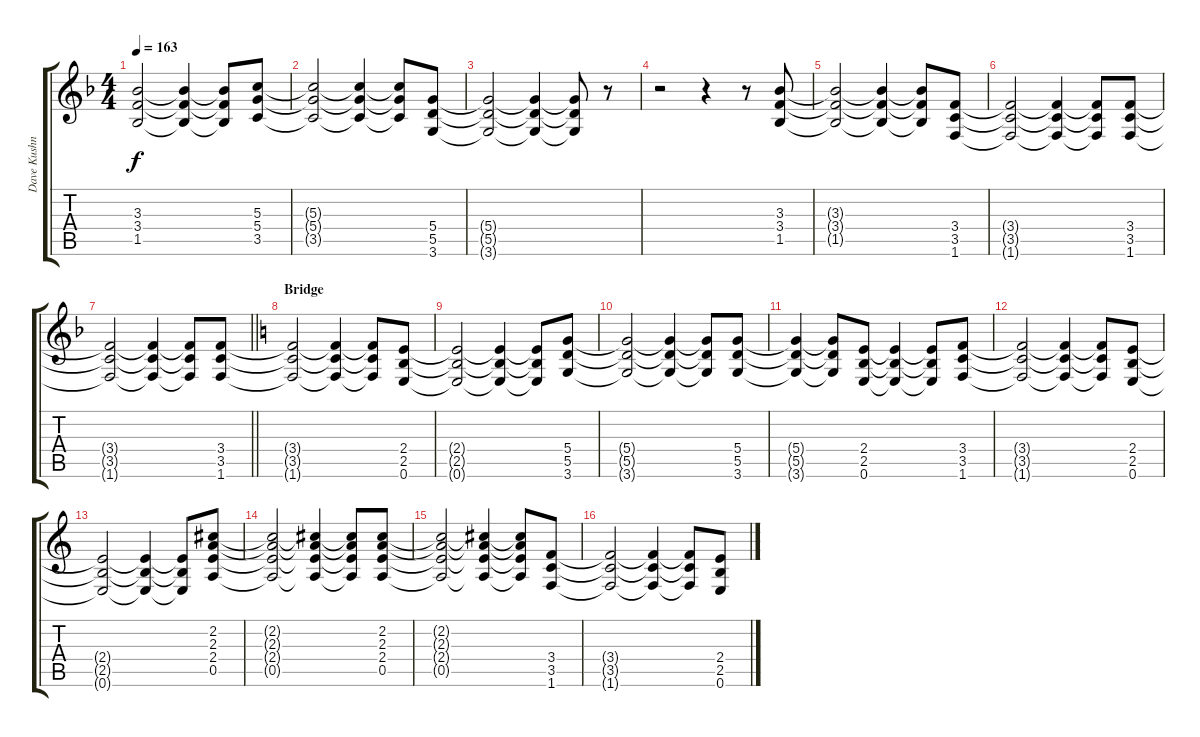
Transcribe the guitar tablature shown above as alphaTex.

\track ("Dave Kushner" "Dave Kushn") {instrument overdrivenguitar}
\staff {score tabs}
\tuning (E4 B3 G3 D3 A2 E2) {hide}
\ts (4 4)
\tempo 163
\clef g2
\ks f
(3.3{t} 3.4{t} 1.5{t}).2{dy f} (3.3{t} 3.4{t} 1.5{t}).4 (3.3{t} 3.4{t} 1.5{t}).8 (5.3 5.4 3.5).8 |
(5.3{t} 5.4{t} 3.5{t}).2 (5.3{t} 5.4{t} 3.5{t}).4 (5.3{t} 5.4{t} 3.5{t}).8 (5.4 5.5 3.6).8 |
(5.4{t} 5.5{t} 3.6{t}).2 (5.4{t} 5.5{t} 3.6{t}).4 (5.4{t} 5.5{t} 3.6{t}).8 r.8 |
r.2 r.4 r.8 (3.3 3.4 1.5).8 |
(3.3{t} 3.4{t} 1.5{t}).2 (3.3{t} 3.4{t} 1.5{t}).4 (3.3{t} 3.4{t} 1.5{t}).8 (3.4 3.5 1.6).8 |
(3.4{t} 3.5{t} 1.6{t}).2 (3.4{t} 3.5{t} 1.6{t}).4 (3.4{t} 3.5{t} 1.6{t}).8 (3.4 3.5 1.6).8 |
\barLineRight lightlight
(3.4{t} 3.5{t} 1.6{t}).2 (3.4{t} 3.5{t} 1.6{t}).4 (3.4{t} 3.5{t} 1.6{t}).8 (3.4 3.5 1.6).8 |
\section ("" "Bridge")
\ks c
(3.4{t} 3.5{t} 1.6{t}).2 (3.4{t} 3.5{t} 1.6{t}).4 (3.4{t} 3.5{t} 1.6{t}).8 (2.4 2.5 0.6).8 |
(2.4{t} 2.5{t} 0.6{t}).2 (2.4{t} 2.5{t} 0.6{t}).4 (2.4{t} 2.5{t} 0.6{t}).8 (5.4 5.5 3.6).8 |
(5.4{t} 5.5{t} 3.6{t}).2 (5.4{t} 5.5{t} 3.6{t}).4 (5.4{t} 5.5{t} 3.6{t}).8 (5.4 5.5 3.6).8 |
(5.4{t} 5.5{t} 3.6{t}).4 (5.4{t} 5.5{t} 3.6{t}).8 (2.4 2.5 0.6).8 (2.4{t} 2.5{t} 0.6{t}).4 (2.4{t} 2.5{t} 0.6{t}).8 (3.4 3.5 1.6).8 |
(3.4{t} 3.5{t} 1.6{t}).2 (3.4{t} 3.5{t} 1.6{t}).4 (3.4{t} 3.5{t} 1.6{t}).8 (2.4 2.5 0.6).8 |
(2.4{t} 2.5{t} 0.6{t}).2 (2.4{t} 2.5{t} 0.6{t}).4 (2.4{t} 2.5{t} 0.6{t}).8 (2.2 2.3 2.4 0.5).8 |
(2.2{t} 2.3{t} 2.4{t} 0.5{t}).2 (2.2{t} 2.3{t} 2.4{t} 0.5{t}).4 (2.2{t} 2.3{t} 2.4{t} 0.5{t}).8 (2.2 2.3 2.4 0.5).8 |
(2.2{t} 2.3{t} 2.4{t} 0.5{t}).2 (2.2{t} 2.3{t} 2.4{t} 0.5{t}).4 (2.2{t} 2.3{t} 2.4{t} 0.5{t}).8 (3.4 3.5 1.6).8 |
(3.4{t} 3.5{t} 1.6{t}).2 (3.4{t} 3.5{t} 1.6{t}).4 (3.4{t} 3.5{t} 1.6{t}).8 (2.4 2.5 0.6).8
